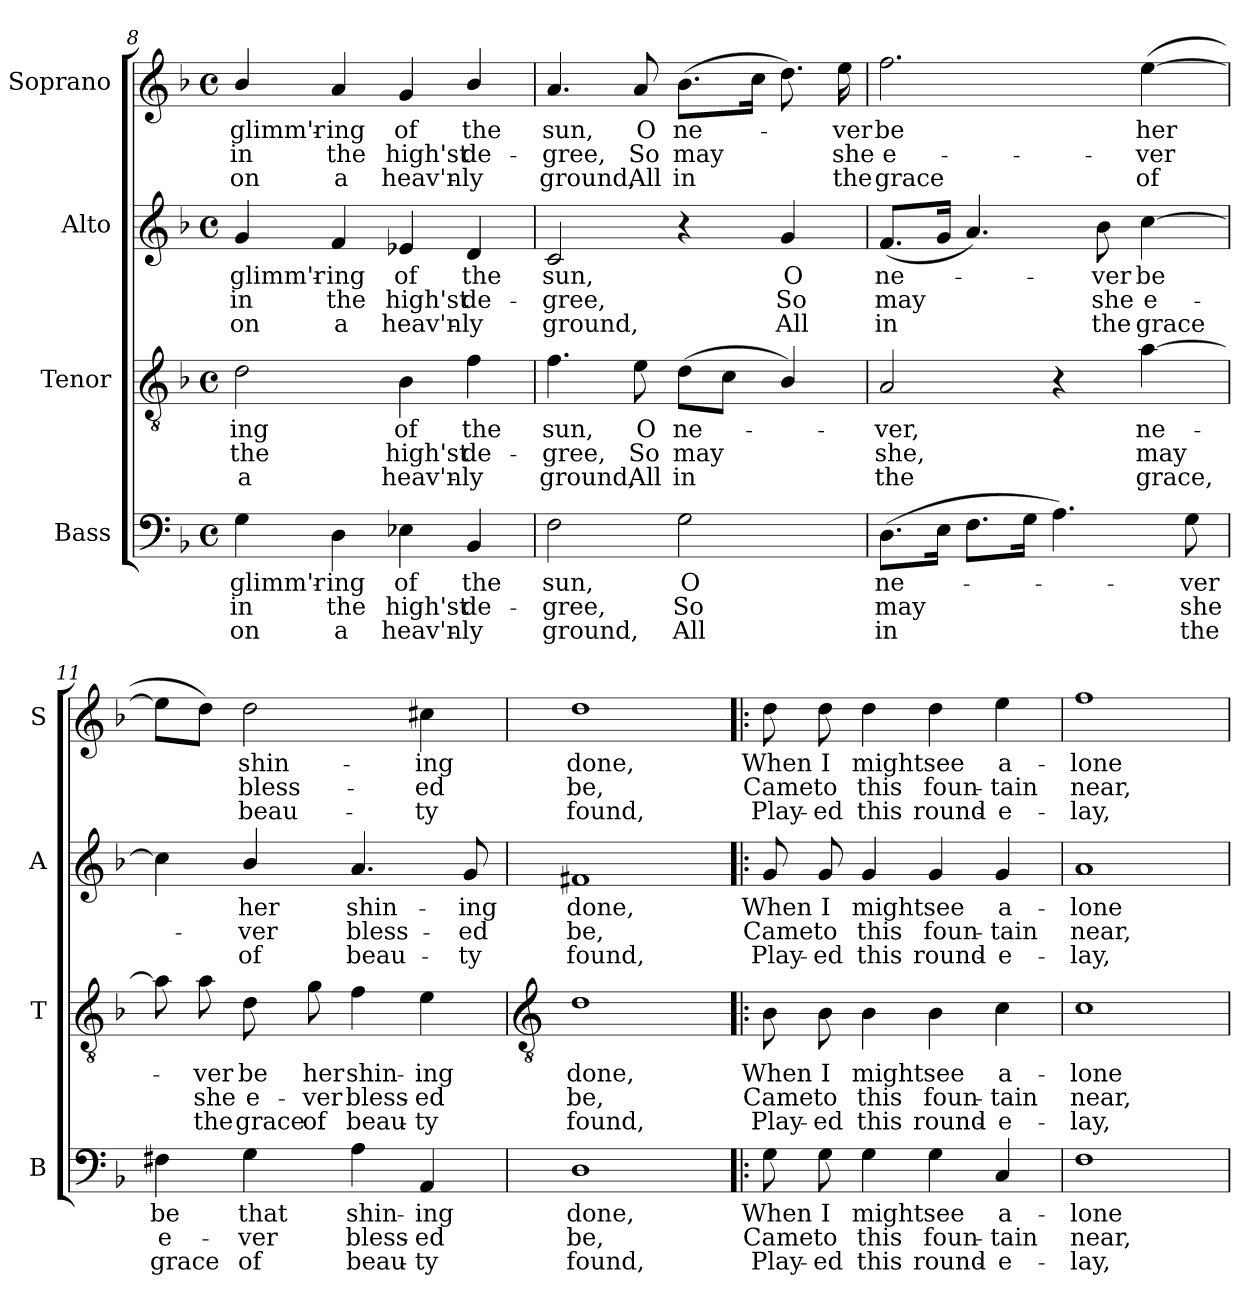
**kern	**text	**text	**text	**kern	**text	**text	**text	**kern	**text	**text	**text	**kern	**text	**text	**text
*part4	*part4	*part4	*part4	*part3	*part3	*part3	*part3	*part2	*part2	*part2	*part2	*part1	*part1	*part1	*part1
*staff4	*staff4	*staff4	*staff4	*staff3	*staff3	*staff3	*staff3	*staff2	*staff2	*staff2	*staff2	*staff1	*staff1	*staff1	*staff1
*I"Bass	*	*	*	*I"Tenor	*	*	*	*I"Alto	*	*	*	*I"Soprano	*	*	*
*I'B	*	*	*	*I'T	*	*	*	*I'A	*	*	*	*I'S	*	*	*
!!LO:LB:g=z
*clefF4	*	*	*	*clefGv2	*	*	*	*clefG2	*	*	*	*clefG2	*	*	*
*k[b-]	*	*	*	*k[b-]	*	*	*	*k[b-]	*	*	*	*k[b-]	*	*	*
*F:	*	*	*	*F:	*	*	*	*F:	*	*	*	*F:	*	*	*
*M4/4	*	*	*	*M4/4	*	*	*	*M4/4	*	*	*	*M4/4	*	*	*
*met(c)	*	*	*	*met(c)	*	*	*	*met(c)	*	*	*	*met(c)	*	*	*
=8	=8	=8	=8	=8	=8	=8	=8	=8	=8	=8	=8	=8	=8	=8	=8
!	!LO:LY:b	!LO:LY:b	!LO:LY:b	!	!LO:LY:b	!LO:LY:b	!LO:LY:b	!	!LO:LY:b	!LO:LY:b	!LO:LY:b	!	!LO:LY:b	!LO:LY:b	!LO:LY:b
4G	-glimm'r-	-in	on	2d	ing	the	a	4g	-glimm'r-	-in	on	4b-/	-glimm'r-	-in	on
!	!LO:LY:b	!LO:LY:b	!LO:LY:b	!	!	!	!	!	!LO:LY:b	!LO:LY:b	!LO:LY:b	!	!LO:LY:b	!LO:LY:b	!LO:LY:b
4D	ing	the	a	.	.	.	.	4f	ing	the	a	4a	ing	the	a
!	!LO:LY:b	!LO:LY:b	!LO:LY:b	!	!LO:LY:b	!LO:LY:b	!LO:LY:b	!	!LO:LY:b	!LO:LY:b	!LO:LY:b	!	!LO:LY:b	!LO:LY:b	!LO:LY:b
4E-X	of	high'st	heav'n-	4B-	of	high'st	heav'n-	4e-X	of	high'st	heav'n-	4g	of	high'st	heav'n-
!	!LO:LY:b	!LO:LY:b	!LO:LY:b	!	!LO:LY:b	!LO:LY:b	!LO:LY:b	!	!LO:LY:b	!LO:LY:b	!LO:LY:b	!	!LO:LY:b	!LO:LY:b	!LO:LY:b
4BB-	-the	de-	-ly	4f	-the	de-	-ly	4d	-the	de-	-ly	4b-/	-the	de-	-ly
=9	=9	=9	=9	=9	=9	=9	=9	=9	=9	=9	=9	=9	=9	=9	=9
!	!LO:LY:b	!LO:LY:b	!LO:LY:b	!	!LO:LY:b	!LO:LY:b	!LO:LY:b	!	!LO:LY:b	!LO:LY:b	!LO:LY:b	!	!LO:LY:b	!LO:LY:b	!LO:LY:b
2F	sun,	gree,	ground,	4.f	sun,	gree,	ground,	2c	sun,	gree,	ground,	4.a	sun,	gree,	ground,
!	!	!	!	!	!LO:LY:b	!LO:LY:b	!LO:LY:b	!	!	!	!	!	!LO:LY:b	!LO:LY:b	!LO:LY:b
.	.	.	.	8e	O	So	All	.	.	.	.	8a	O	So	All
!	!LO:LY:b	!LO:LY:b	!LO:LY:b	!	!LO:LY:b	!LO:LY:b	!LO:LY:b	!	!	!	!	!	!LO:LY:b	!LO:LY:b	!LO:LY:b
2G	O	So	All	(>8dL	ne-	may	in	4r	.	.	.	(>8.b-L	ne-	may	in
.	.	.	.	8cJ	.	.	.	.	.	.	.	.	.	.	.
.	.	.	.	.	.	.	.	.	.	.	.	16ccJ	.	.	.
!	!	!	!	!	!	!	!	!	!LO:LY:b	!LO:LY:b	!LO:LY:b	!	!	!	!
.	.	.	.	4B-/)	.	.	.	4g	O	So	All	8.dd)	.	.	.
!	!	!	!	!	!	!	!	!	!	!	!	!	!LO:LY:b	!LO:LY:b	!LO:LY:b
.	.	.	.	.	.	.	.	.	.	.	.	16ee	ver	she	the
=10	=10	=10	=10	=10	=10	=10	=10	=10	=10	=10	=10	=10	=10	=10	=10
!	!LO:LY:b	!LO:LY:b	!LO:LY:b	!	!LO:LY:b	!LO:LY:b	!LO:LY:b	!	!LO:LY:b	!LO:LY:b	!LO:LY:b	!	!LO:LY:b	!LO:LY:b	!LO:LY:b
(>8.DL	ne-	may	in	2A	ver,	she,	the	(<8.fL	ne-	may	in	2.ff	be	e-	-grace
16EJ	.	.	.	.	.	.	.	16gJ	.	.	.	.	.	.	.
8.FL	.	.	.	.	.	.	.	4.a)	.	.	.	.	.	.	.
16GJ	.	.	.	.	.	.	.	.	.	.	.	.	.	.	.
4.A)	.	.	.	4r	.	.	.	.	.	.	.	.	.	.	.
!	!	!	!	!	!	!	!	!	!LO:LY:b	!LO:LY:b	!LO:LY:b	!	!	!	!
.	.	.	.	.	.	.	.	8b-	ver	she	the	.	.	.	.
!	!	!	!	!	!LO:LY:b	!LO:LY:b	!LO:LY:b	!	!LO:LY:b	!LO:LY:b	!LO:LY:b	!	!LO:LY:b	!LO:LY:b	!LO:LY:b
.	.	.	.	[4a	ne-	may	grace,	[4cc	be	e-	grace	(>[4ee	her	ver	of
!	!LO:LY:b	!LO:LY:b	!LO:LY:b	!	!	!	!	!	!	!	!	!	!	!	!
8G	ver	she	the	.	.	.	.	.	.	.	.	.	.	.	.
=11	=11	=11	=11	=11	=11	=11	=11	=11	=11	=11	=11	=11	=11	=11	=11
!	!LO:LY:b	!LO:LY:b	!LO:LY:b	!	!	!	!	!	!	!	!	!	!	!	!
4F#X	be	e-	-grace	8a]	.	.	.	4cc]	.	.	.	8eeL]	.	.	.
!	!	!	!	!	!LO:LY:b	!LO:LY:b	!LO:LY:b	!	!	!	!	!	!	!	!
.	.	.	.	8a	ver	she	the	.	.	.	.	8ddJ)	.	.	.
!	!LO:LY:b	!LO:LY:b	!LO:LY:b	!	!LO:LY:b	!LO:LY:b	!LO:LY:b	!	!LO:LY:b	!LO:LY:b	!LO:LY:b	!	!LO:LY:b	!LO:LY:b	!LO:LY:b
4G	that	ver	of	8d	be	e-	-grace	4b-/	her	ver	of	2dd	shin-	-bless-	-beau-
!	!	!	!	!	!LO:LY:b	!LO:LY:b	!LO:LY:b	!	!	!	!	!	!	!	!
.	.	.	.	8g	her	ver	of	.	.	.	.	.	.	.	.
!	!LO:LY:b	!LO:LY:b	!LO:LY:b	!	!LO:LY:b	!LO:LY:b	!LO:LY:b	!	!LO:LY:b	!LO:LY:b	!LO:LY:b	!	!	!	!
4A	shin-	-bless-	-beau-	4f	shin-	-bless-	-beau-	4.a	shin-	-bless-	-beau-	.	.	.	.
!	!LO:LY:b	!LO:LY:b	!LO:LY:b	!	!LO:LY:b	!LO:LY:b	!LO:LY:b	!	!	!	!	!	!LO:LY:b	!LO:LY:b	!LO:LY:b
4AA	-ing	ed	ty	4e	-ing	ed	ty	.	.	.	.	4cc#X	-ing	ed	ty
!	!	!	!	!	!	!	!	!	!LO:LY:b	!LO:LY:b	!LO:LY:b	!	!	!	!
.	.	.	.	.	.	.	.	8g	-ing	ed	ty	.	.	.	.
!!LO:LB:g=z
=12	=12	=12	=12	=12	=12	=12	=12	=12	=12	=12	=12	=12	=12	=12	=12
*	*	*	*	*clefGv2	*	*	*	*	*	*	*	*	*	*	*
!	!LO:LY:b	!LO:LY:b	!LO:LY:b	!	!LO:LY:b	!LO:LY:b	!LO:LY:b	!	!LO:LY:b	!LO:LY:b	!LO:LY:b	!	!LO:LY:b	!LO:LY:b	!LO:LY:b
1D	done,	be,	found,	1d	done,	be,	found,	1f#X	done,	be,	found,	1dd	done,	be,	found,
=13!|:	=13!|:	=13!|:	=13!|:	=13!|:	=13!|:	=13!|:	=13!|:	=13!|:	=13!|:	=13!|:	=13!|:	=13!|:	=13!|:	=13!|:	=13!|:
!	!LO:LY:b	!LO:LY:b	!LO:LY:b	!	!LO:LY:b	!LO:LY:b	!LO:LY:b	!	!LO:LY:b	!LO:LY:b	!LO:LY:b	!	!LO:LY:b	!LO:LY:b	!LO:LY:b
8G	When	Came	Play-	8B-	When	Came	Play-	8g	When	Came	Play-	8dd	When	Came	Play-
!	!LO:LY:b	!LO:LY:b	!LO:LY:b	!	!LO:LY:b	!LO:LY:b	!LO:LY:b	!	!LO:LY:b	!LO:LY:b	!LO:LY:b	!	!LO:LY:b	!LO:LY:b	!LO:LY:b
8G	-I	to	ed	8B-	-I	to	ed	8g	-I	to	ed	8dd	-I	to	ed
!	!LO:LY:b	!LO:LY:b	!LO:LY:b	!	!LO:LY:b	!LO:LY:b	!LO:LY:b	!	!LO:LY:b	!LO:LY:b	!LO:LY:b	!	!LO:LY:b	!LO:LY:b	!LO:LY:b
4G	might	this	this	4B-	might	this	this	4g	might	this	this	4dd	might	this	this
!	!LO:LY:b	!LO:LY:b	!LO:LY:b	!	!LO:LY:b	!LO:LY:b	!LO:LY:b	!	!LO:LY:b	!LO:LY:b	!LO:LY:b	!	!LO:LY:b	!LO:LY:b	!LO:LY:b
4G	see	foun-	-round-	4B-	see	foun-	-round-	4g	see	foun-	-round-	4dd	see	foun-	-round-
!	!LO:LY:b	!LO:LY:b	!LO:LY:b	!	!LO:LY:b	!LO:LY:b	!LO:LY:b	!	!LO:LY:b	!LO:LY:b	!LO:LY:b	!	!LO:LY:b	!LO:LY:b	!LO:LY:b
4C	-a-	-tain	e-	4c	-a-	-tain	e-	4g	-a-	-tain	e-	4ee	-a-	-tain	e-
=14	=14	=14	=14	=14	=14	=14	=14	=14	=14	=14	=14	=14	=14	=14	=14
!	!LO:LY:b	!LO:LY:b	!LO:LY:b	!	!LO:LY:b	!LO:LY:b	!LO:LY:b	!	!LO:LY:b	!LO:LY:b	!LO:LY:b	!	!LO:LY:b	!LO:LY:b	!LO:LY:b
1F	-lone	near,	lay,	1c	-lone	near,	lay,	1a	-lone	near,	lay,	1ff	-lone	near,	lay,
=	=	=	=	=	=	=	=	=	=	=	=	=	=	=	=
*-	*-	*-	*-	*-	*-	*-	*-	*-	*-	*-	*-	*-	*-	*-	*-
